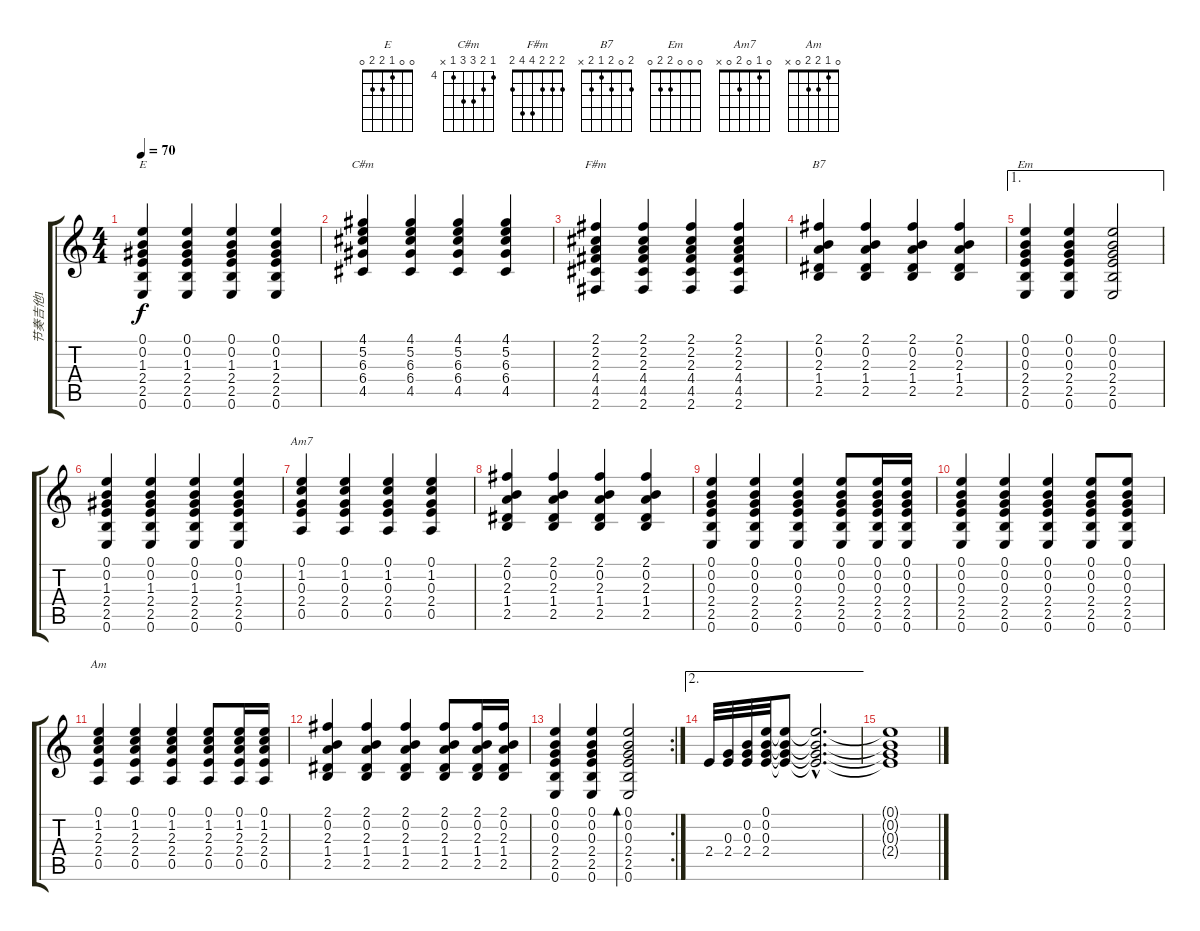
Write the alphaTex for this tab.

\track ("节奏吉他1" "节奏吉他1") {instrument acousticguitarnylon}
\staff {score tabs}
\tuning (E4 B3 G3 D3 A2 E2) {hide}
\chord ("E" 0 0 1 2 2 0)
\chord ("C#m" 4 5 6 6 4 x) {firstfret 4}
\chord ("F#m" 2 2 2 4 4 2)
\chord ("B7" 2 0 2 1 2 x)
\chord ("Em" 0 0 0 2 2 0)
\chord ("Am7" 0 1 0 2 0 x)
\chord ("Am" 0 1 2 2 0 x)
\ts (4 4)
\tempo 70
\clef g2
\ks c
(0.1 0.2 1.3 2.4 2.5 0.6).4{ch "E" dy f} (0.1 0.2 1.3 2.4 2.5 0.6).4 (0.1 0.2 1.3 2.4 2.5 0.6).4 (0.1 0.2 1.3 2.4 2.5 0.6).4 |
(4.1 5.2 6.3 6.4 4.5).4{ch "C#m"} (4.1 5.2 6.3 6.4 4.5).4 (4.1 5.2 6.3 6.4 4.5).4 (4.1 5.2 6.3 6.4 4.5).4 |
(2.1 2.2 2.3 4.4 4.5 2.6).4{ch "F#m"} (2.1 2.2 2.3 4.4 4.5 2.6).4 (2.1 2.2 2.3 4.4 4.5 2.6).4 (2.1 2.2 2.3 4.4 4.5 2.6).4 |
(2.1 0.2 2.3 1.4 2.5).4{ch "B7"} (2.1 0.2 2.3 1.4 2.5).4 (2.1 0.2 2.3 1.4 2.5).4 (2.1 0.2 2.3 1.4 2.5).4 |
\ae 1
(0.1 0.2 0.3 2.4 2.5 0.6).4{ch "Em"} (0.1 0.2 0.3 2.4 2.5 0.6).4 (0.1 0.2 0.3 2.4 2.5 0.6).2 |
(0.1 0.2 1.3 2.4 2.5 0.6).4 (0.1 0.2 1.3 2.4 2.5 0.6).4 (0.1 0.2 1.3 2.4 2.5 0.6).4 (0.1 0.2 1.3 2.4 2.5 0.6).4 |
(0.1 1.2 0.3 2.4 0.5).4{ch "Am7"} (0.1 1.2 0.3 2.4 0.5).4 (0.1 1.2 0.3 2.4 0.5).4 (0.1 1.2 0.3 2.4 0.5).4 |
(2.1 0.2 2.3 1.4 2.5).4 (2.1 0.2 2.3 1.4 2.5).4 (2.1 0.2 2.3 1.4 2.5).4 (2.1 0.2 2.3 1.4 2.5).4 |
(0.1 0.2 0.3 2.4 2.5 0.6).4 (0.1 0.2 0.3 2.4 2.5 0.6).4 (0.1 0.2 0.3 2.4 2.5 0.6).4 (0.1 0.2 0.3 2.4 2.5 0.6).8 (0.1 0.2 0.3 2.4 2.5 0.6).16 (0.1 0.2 0.3 2.4 2.5 0.6).16 |
(0.1 0.2 0.3 2.4 2.5 0.6).4 (0.1 0.2 0.3 2.4 2.5 0.6).4 (0.1 0.2 0.3 2.4 2.5 0.6).4 (0.1 0.2 0.3 2.4 2.5 0.6).8 (0.1 0.2 0.3 2.4 2.5 0.6).8 |
(0.1 1.2 2.3 2.4 0.5).4{ch "Am"} (0.1 1.2 2.3 2.4 0.5).4 (0.1 1.2 2.3 2.4 0.5).4 (0.1 1.2 2.3 2.4 0.5).8 (0.1 1.2 2.3 2.4 0.5).16 (0.1 1.2 2.3 2.4 0.5).16 |
(2.1 0.2 2.3 1.4 2.5).4 (2.1 0.2 2.3 1.4 2.5).4 (2.1 0.2 2.3 1.4 2.5).4 (2.1 0.2 2.3 1.4 2.5).8 (2.1 0.2 2.3 1.4 2.5).16 (2.1 0.2 2.3 1.4 2.5).16 |
\rc 2
(0.1 0.2 0.3 2.4 2.5 0.6).4 (0.1 0.2 0.3 2.4 2.5 0.6).4 (0.1 0.2 0.3 2.4 2.5 0.6).2{bd 240} |
\ae 2
2.4.32 (0.3 2.4).32 (0.2 0.3 2.4).32 (0.1 0.2 0.3 2.4).32 (0.1{t} 0.2{t} 0.3{t} 2.4{t}).8 (0.1{hac t} 0.2{hac t} 0.3{hac t} 2.4{hac t}).2{d} |
(0.1{t} 0.2{t} 0.3{t} 2.4{t}).1
